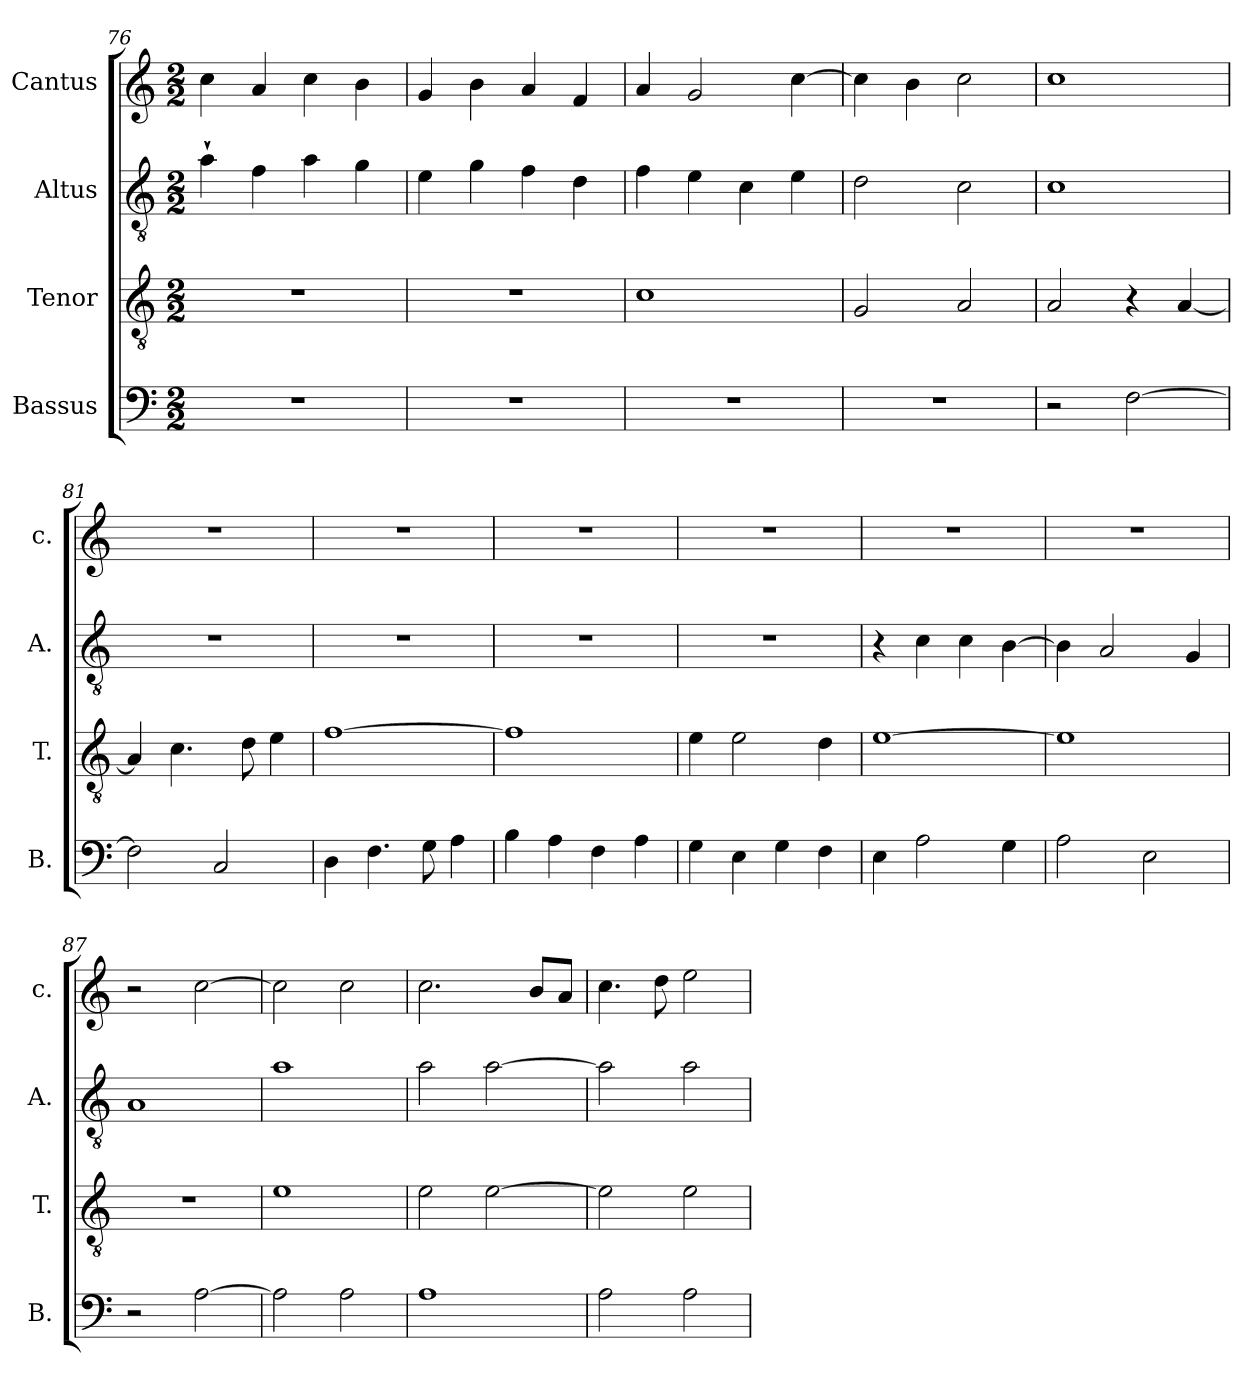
**kern	**kern	**kern	**kern
*part4	*part3	*part2	*part1
*staff4	*staff3	*staff2	*staff1
*I"Bassus	*I"Tenor	*I"Altus	*I"Cantus
*I'B.	*I'T.	*I'A.	*I'c.
*clefF4	*clefGv2	*clefGv2	*clefG2
*k[]	*k[]	*k[]	*k[]
*M2/2	*M2/2	*M2/2	*M2/2
=76	=76	=76	=76
1r	1r	4a`\	4cc\
.	.	4f\	4a/
.	.	4a\	4cc\
.	.	4g\	4b\
=77	=77	=77	=77
1r	1r	4e\	4g/
.	.	4g\	4b\
.	.	4f\	4a/
.	.	4d\	4f/
=78	=78	=78	=78
1r	1c	4f\	4a/
.	.	4e\	2g/
.	.	4c\	.
.	.	4e\	[4cc\
=79	=79	=79	=79
1r	2G/	2d\	4cc\]
.	.	.	4b\
.	2A/	2c\	2cc\
=80	=80	=80	=80
2r	2A/	1c	1cc
[2F\	4r	.	.
.	[4A/	.	.
=81	=81	=81	=81
2F\]	4A/]	1r	1r
.	4.c\	.	.
2C/	.	.	.
.	8d\	.	.
.	4e\	.	.
=82	=82	=82	=82
4D\	[1f	1r	1r
4.F\	.	.	.
8G\	.	.	.
4A\	.	.	.
=83	=83	=83	=83
4B\	1f]	1r	1r
4A\	.	.	.
4F\	.	.	.
4A\	.	.	.
=84	=84	=84	=84
4G\	4e\	1r	1r
4E\	2e\	.	.
4G\	.	.	.
4F\	4d\	.	.
=85	=85	=85	=85
4E\	[1e	4r	1r
2A\	.	4c\	.
.	.	4c\	.
4G\	.	[4B\	.
=86	=86	=86	=86
2A\	1e]	4B\]	1r
.	.	2A/	.
2E\	.	.	.
.	.	4G/	.
=87	=87	=87	=87
2r	1r	1A	2r
[2A\	.	.	[2cc\
=88	=88	=88	=88
2A\]	1e	1a	2cc\]
2A\	.	.	2cc\
=89	=89	=89	=89
1A	2e\	2a\	2.cc\
.	[2e\	[2a\	.
.	.	.	8b/L
.	.	.	8a/J
=90	=90	=90	=90
2A\	2e\]	2a\]	4.cc\
.	.	.	8dd\
2A\	2e\	2a\	2ee\
=	=	=	=
*-	*-	*-	*-
